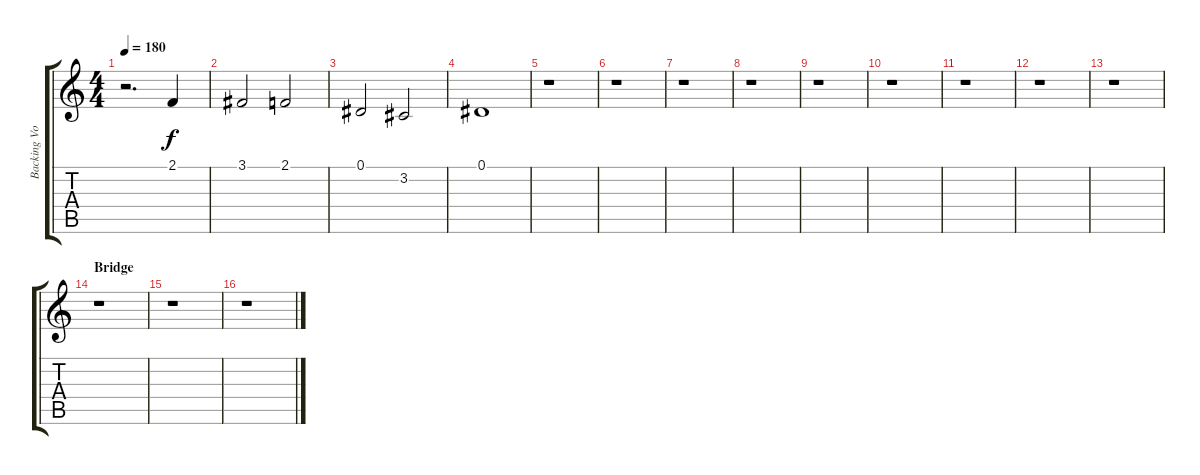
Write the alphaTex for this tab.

\track ("Backing Vocals" "Backing Vo") {instrument tenorsax}
\staff {score tabs}
\tuning (Eb4 Bb3 Gb3 Db3 Ab2 Eb2) {hide}
\ts (4 4)
\tempo 180
\clef g2
\ks c
r.2{d dy f} 2.1.4 |
3.1.2 2.1.2 |
0.1.2 3.2.2 |
0.1.1 |
r.1 |
r.1 |
r.1 |
r.1 |
r.1 |
r.1 |
r.1 |
r.1 |
r.1 |
\section ("" "Bridge")
r.1 |
r.1 |
r.1
